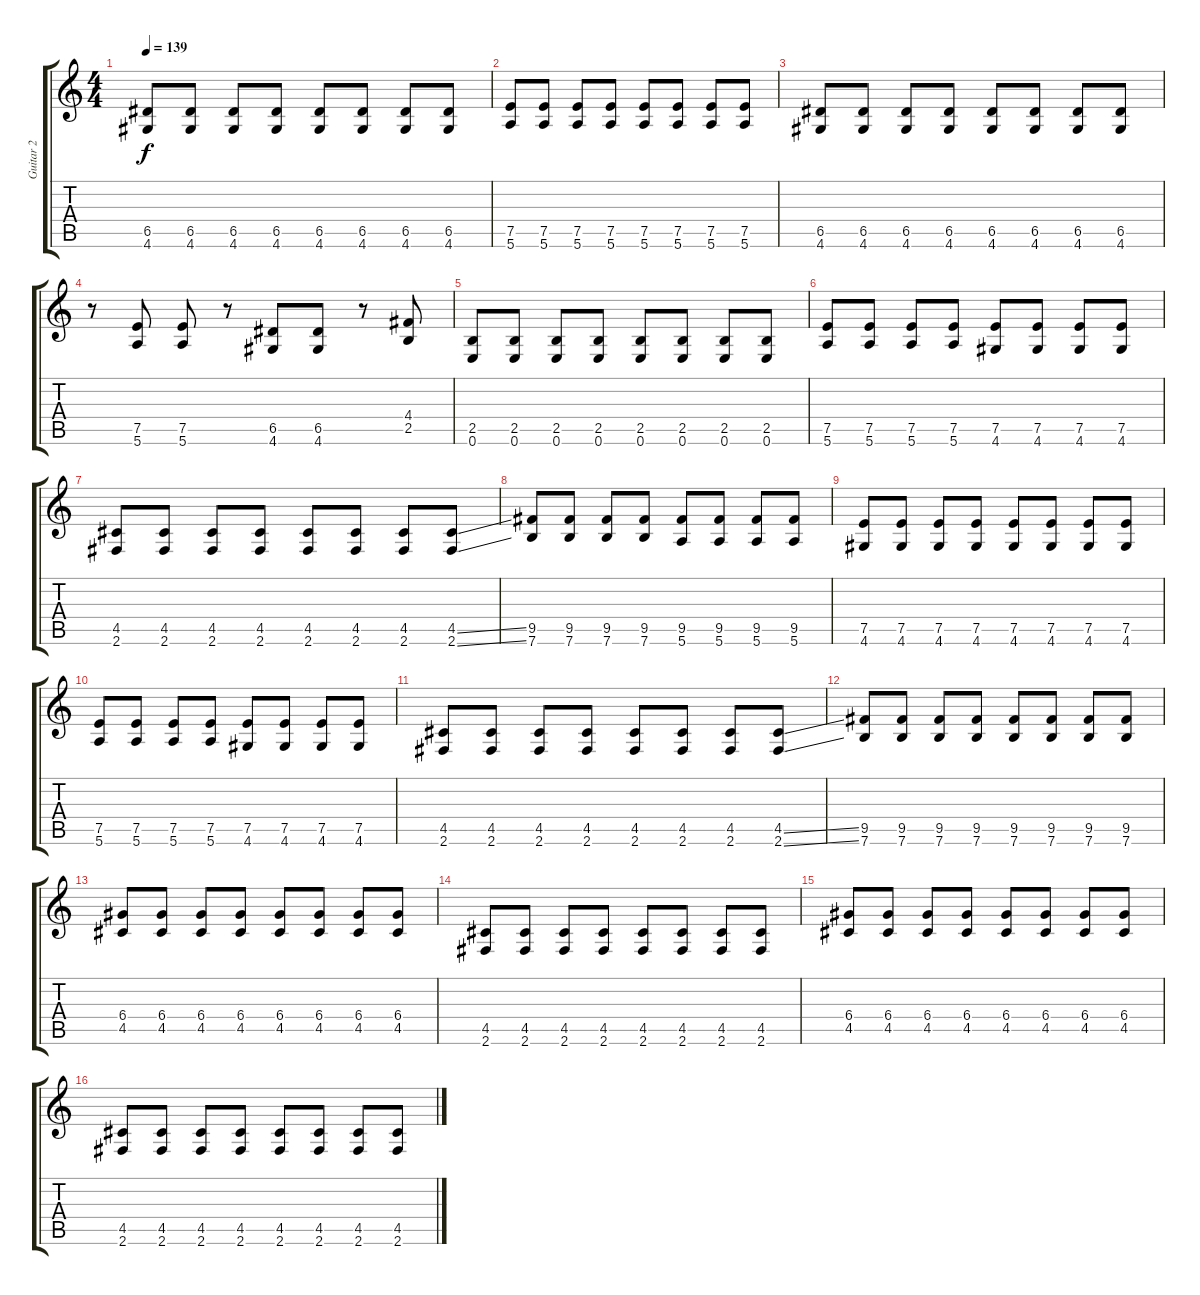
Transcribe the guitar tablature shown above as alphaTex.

\track ("Guitar 2" "Guitar 2") {instrument distortionguitar}
\staff {score tabs}
\tuning (E4 B3 G3 D3 A2 E2) {hide}
\ts (4 4)
\tempo 139
\clef g2
\ks c
(6.5 4.6).8{dy f} (6.5 4.6).8 (6.5 4.6).8 (6.5 4.6).8 (6.5 4.6).8 (6.5 4.6).8 (6.5 4.6).8 (6.5 4.6).8 |
(7.5 5.6).8 (7.5 5.6).8 (7.5 5.6).8 (7.5 5.6).8 (7.5 5.6).8 (7.5 5.6).8 (7.5 5.6).8 (7.5 5.6).8 |
(6.5 4.6).8 (6.5 4.6).8 (6.5 4.6).8 (6.5 4.6).8 (6.5 4.6).8 (6.5 4.6).8 (6.5 4.6).8 (6.5 4.6).8 |
r.8 (7.5 5.6).8 (7.5 5.6).8 r.8 (6.5 4.6).8 (6.5 4.6).8 r.8 (4.4 2.5).8 |
(2.5 0.6).8 (2.5 0.6).8 (2.5 0.6).8 (2.5 0.6).8 (2.5 0.6).8 (2.5 0.6).8 (2.5 0.6).8 (2.5 0.6).8 |
(7.5 5.6).8 (7.5 5.6).8 (7.5 5.6).8 (7.5 5.6).8 (7.5 4.6).8 (7.5 4.6).8 (7.5 4.6).8 (7.5 4.6).8 |
(4.5 2.6).8 (4.5 2.6).8 (4.5 2.6).8 (4.5 2.6).8 (4.5 2.6).8 (4.5 2.6).8 (4.5 2.6).8 (4.5{ss} 2.6{ss}).8 |
(9.5 7.6).8 (9.5 7.6).8 (9.5 7.6).8 (9.5 7.6).8 (9.5 5.6).8 (9.5 5.6).8 (9.5 5.6).8 (9.5 5.6).8 |
(7.5 4.6).8 (7.5 4.6).8 (7.5 4.6).8 (7.5 4.6).8 (7.5 4.6).8 (7.5 4.6).8 (7.5 4.6).8 (7.5 4.6).8 |
(7.5 5.6).8 (7.5 5.6).8 (7.5 5.6).8 (7.5 5.6).8 (7.5 4.6).8 (7.5 4.6).8 (7.5 4.6).8 (7.5 4.6).8 |
(4.5 2.6).8 (4.5 2.6).8 (4.5 2.6).8 (4.5 2.6).8 (4.5 2.6).8 (4.5 2.6).8 (4.5 2.6).8 (4.5{ss} 2.6{ss}).8 |
(9.5 7.6).8 (9.5 7.6).8 (9.5 7.6).8 (9.5 7.6).8 (9.5 7.6).8 (9.5 7.6).8 (9.5 7.6).8 (9.5 7.6).8 |
(6.4 4.5).8 (6.4 4.5).8 (6.4 4.5).8 (6.4 4.5).8 (6.4 4.5).8 (6.4 4.5).8 (6.4 4.5).8 (6.4 4.5).8 |
(4.5 2.6).8 (4.5 2.6).8 (4.5 2.6).8 (4.5 2.6).8 (4.5 2.6).8 (4.5 2.6).8 (4.5 2.6).8 (4.5 2.6).8 |
(6.4 4.5).8 (6.4 4.5).8 (6.4 4.5).8 (6.4 4.5).8 (6.4 4.5).8 (6.4 4.5).8 (6.4 4.5).8 (6.4 4.5).8 |
(4.5 2.6).8 (4.5 2.6).8 (4.5 2.6).8 (4.5 2.6).8 (4.5 2.6).8 (4.5 2.6).8 (4.5 2.6).8 (4.5 2.6).8
